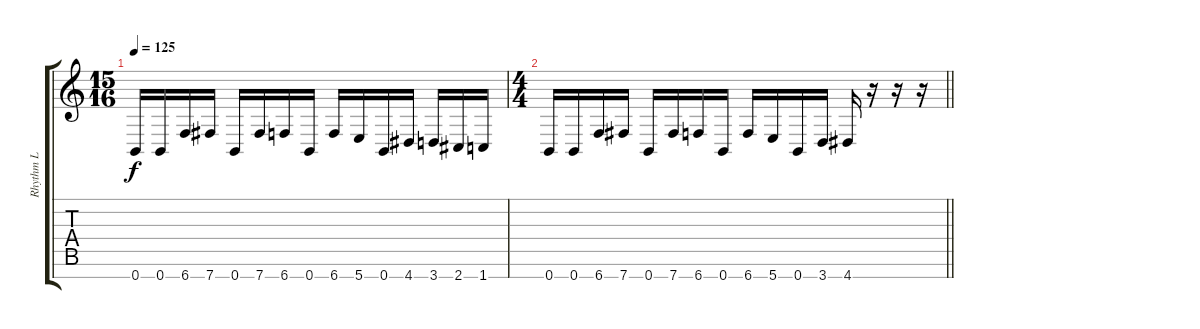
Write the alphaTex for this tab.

\track ("Rhythm L" "Rhythm L") {instrument distortionguitar}
\staff {score tabs}
\tuning (E4 B3 G3 D3 A2 E2 B1) {hide}
\ts (15 16)
\tempo 125
\clef g2
\ks c
0.7.16{dy f} 0.7.16 6.7.16 7.7.16 0.7.16 7.7.16 6.7.16 0.7.16 6.7.16 5.7.16 0.7.16 4.7.16 3.7.16 2.7.16 1.7.16 |
\ts (4 4)
\barLineRight lightlight
0.7.16 0.7.16 6.7.16 7.7.16 0.7.16 7.7.16 6.7.16 0.7.16 6.7.16 5.7.16 0.7.16 3.7.16 4.7.16 r.16 r.16 r.16
